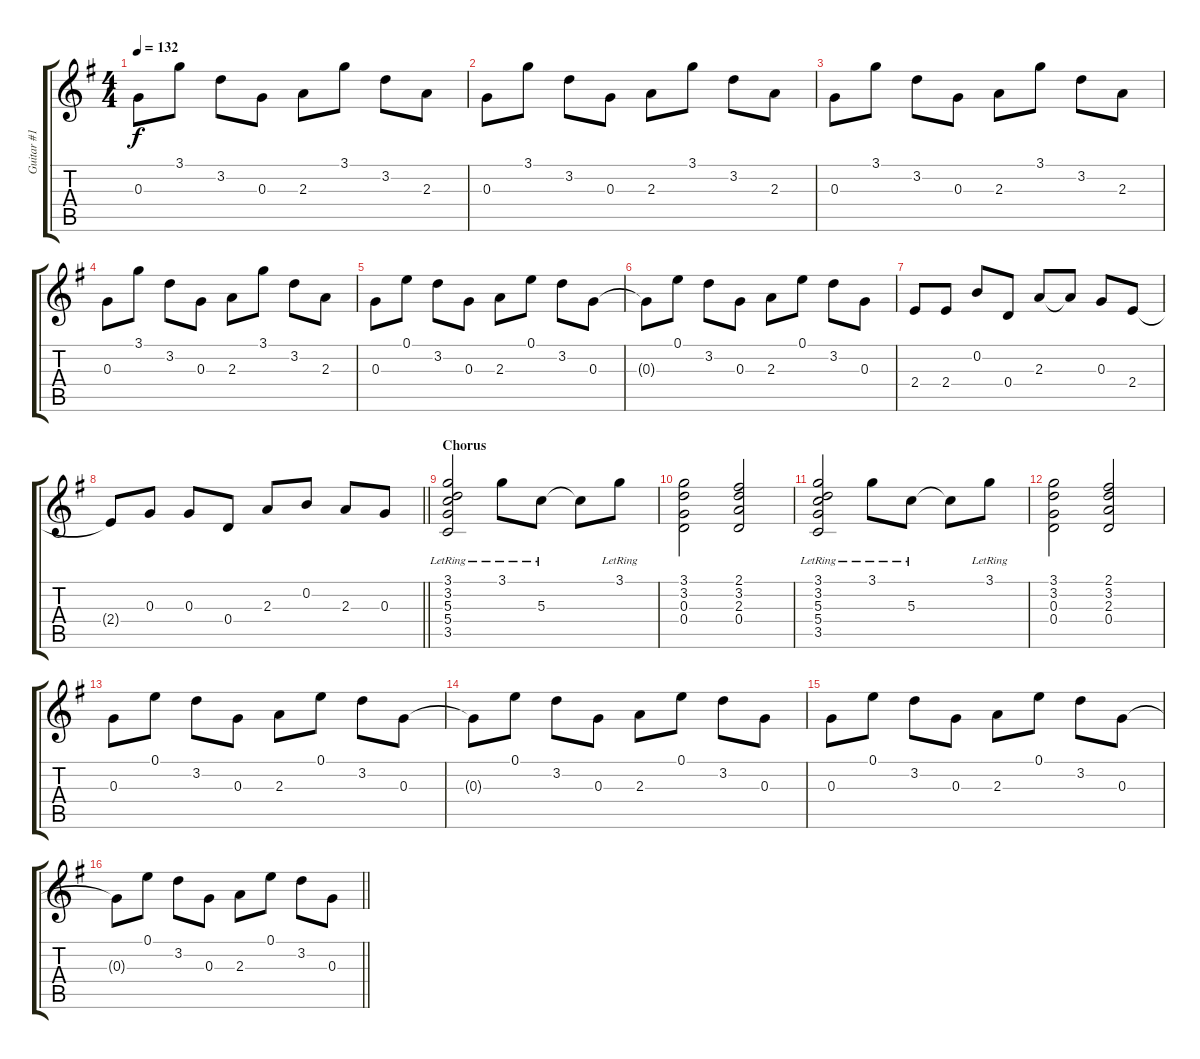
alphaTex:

\track ("Guitar #1" "Guitar #1") {instrument electricguitarclean}
\staff {score tabs}
\tuning (E4 B3 G3 D3 A2 E2) {hide}
\ts (4 4)
\tempo 132
\clef g2
\ks g
0.3{t}.8{dy f} 3.1.8 3.2.8 0.3.8 2.3.8 3.1.8 3.2.8 2.3.8 |
0.3.8 3.1.8 3.2.8 0.3.8 2.3.8 3.1.8 3.2.8 2.3.8 |
0.3.8 3.1.8 3.2.8 0.3.8 2.3.8 3.1.8 3.2.8 2.3.8 |
0.3.8 3.1.8 3.2.8 0.3.8 2.3.8 3.1.8 3.2.8 2.3.8 |
0.3.8 0.1.8 3.2.8 0.3.8 2.3.8 0.1.8 3.2.8 0.3.8 |
0.3{t}.8 0.1.8 3.2.8 0.3.8 2.3.8 0.1.8 3.2.8 0.3.8 |
2.4.8 2.4.8 0.2.8 0.4.8 2.3.8 2.3{t}.8 0.3.8 2.4.8 |
\barLineRight lightlight
2.4{t}.8 0.3.8 0.3.8 0.4.8 2.3.8 0.2.8 2.3.8 0.3.8 |
\section ("" "Chorus")
(3.1 3.2{lr} 5.3 5.4 3.5).2 3.1{lr}.8 5.3{lr}.8 5.3{t}.8 3.1{lr}.8 |
(3.1 3.2 0.3 0.4).2 (2.1 3.2 2.3 0.4).2 |
(3.1 3.2{lr} 5.3 5.4 3.5).2 3.1{lr}.8 5.3{lr}.8 5.3{t}.8 3.1{lr}.8 |
(3.1 3.2 0.3 0.4).2 (2.1 3.2 2.3 0.4).2 |
0.3.8 0.1.8 3.2.8 0.3.8 2.3.8 0.1.8 3.2.8 0.3.8 |
0.3{t}.8 0.1.8 3.2.8 0.3.8 2.3.8 0.1.8 3.2.8 0.3.8 |
0.3.8 0.1.8 3.2.8 0.3.8 2.3.8 0.1.8 3.2.8 0.3.8 |
\barLineRight lightlight
0.3{t}.8 0.1.8 3.2.8 0.3.8 2.3.8 0.1.8 3.2.8 0.3.8
